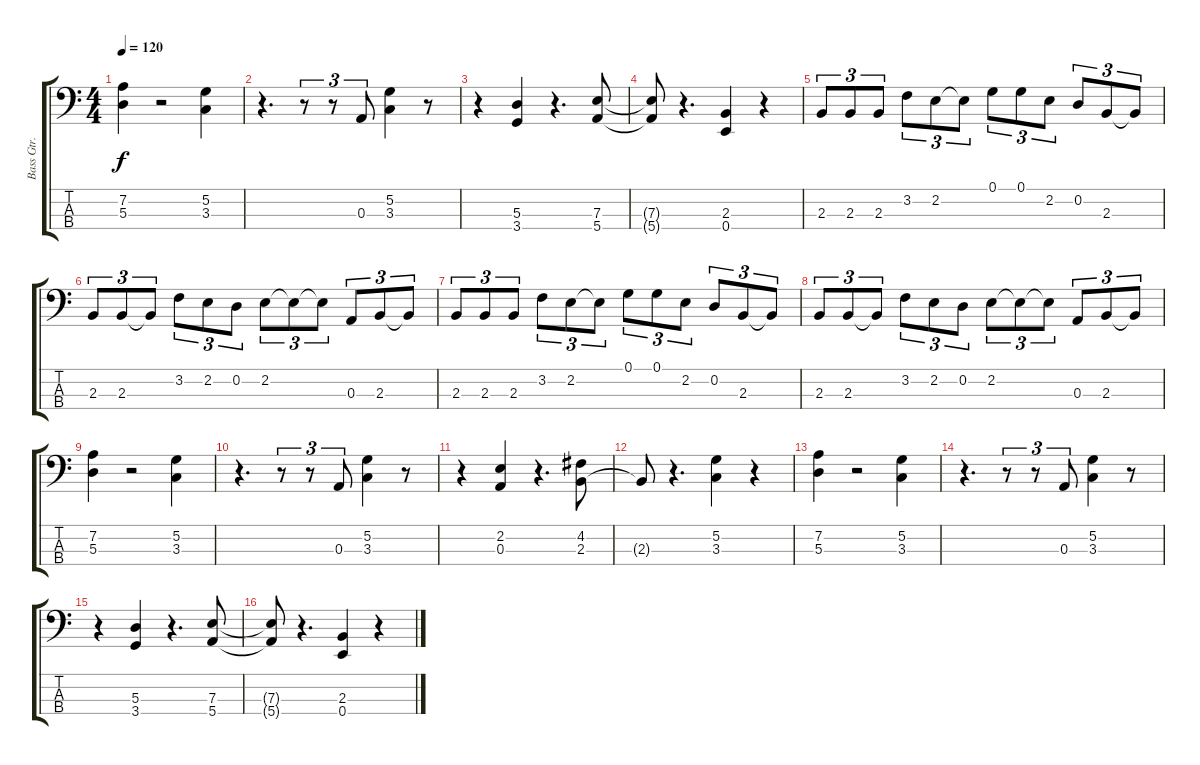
\track ("Bass Gtr." "Bass Gtr.") {instrument slapbass1}
\staff {score tabs}
\tuning (G2 D2 A1 E1) {hide}
\ts (4 4)
\tempo 120
\clef f4
\ks c
(7.2 5.3).4{dy f} r.2 (5.2 3.3).4 |
r.4{d} r.8{tu (3 2)} r.8{tu (3 2)} 0.3.8{tu (3 2)} (5.2 3.3).4 r.8 |
r.4 (5.3 3.4).4 r.4{d} (7.3 5.4).8 |
(7.3{t} 5.4{t}).8 r.4{d} (2.3 0.4).4 r.4 |
2.3.8{tu (3 2)} 2.3.8{tu (3 2)} 2.3.8{tu (3 2)} 3.2.8{tu (3 2)} 2.2.8{tu (3 2)} 2.2{t}.8{tu (3 2)} 0.1.8{tu (3 2)} 0.1.8{tu (3 2)} 2.2.8{tu (3 2)} 0.2.8{tu (3 2)} 2.3.8{tu (3 2)} 2.3{t}.8{tu (3 2)} |
2.3.8{tu (3 2)} 2.3.8{tu (3 2)} 2.3{t}.8{tu (3 2)} 3.2.8{tu (3 2)} 2.2.8{tu (3 2)} 0.2.8{tu (3 2)} 2.2.8{tu (3 2)} 2.2{t}.8{tu (3 2)} 2.2{t}.8{tu (3 2)} 0.3.8{tu (3 2)} 2.3.8{tu (3 2)} 2.3{t}.8{tu (3 2)} |
2.3.8{tu (3 2)} 2.3.8{tu (3 2)} 2.3.8{tu (3 2)} 3.2.8{tu (3 2)} 2.2.8{tu (3 2)} 2.2{t}.8{tu (3 2)} 0.1.8{tu (3 2)} 0.1.8{tu (3 2)} 2.2.8{tu (3 2)} 0.2.8{tu (3 2)} 2.3.8{tu (3 2)} 2.3{t}.8{tu (3 2)} |
2.3.8{tu (3 2)} 2.3.8{tu (3 2)} 2.3{t}.8{tu (3 2)} 3.2.8{tu (3 2)} 2.2.8{tu (3 2)} 0.2.8{tu (3 2)} 2.2.8{tu (3 2)} 2.2{t}.8{tu (3 2)} 2.2{t}.8{tu (3 2)} 0.3.8{tu (3 2)} 2.3.8{tu (3 2)} 2.3{t}.8{tu (3 2)} |
(7.2 5.3).4 r.2 (5.2 3.3).4 |
r.4{d} r.8{tu (3 2)} r.8{tu (3 2)} 0.3.8{tu (3 2)} (5.2 3.3).4 r.8 |
r.4 (2.2 0.3).4 r.4{d} (4.2 2.3).8 |
2.3{t}.8 r.4{d} (5.2 3.3).4 r.4 |
(7.2 5.3).4 r.2 (5.2 3.3).4 |
r.4{d} r.8{tu (3 2)} r.8{tu (3 2)} 0.3.8{tu (3 2)} (5.2 3.3).4 r.8 |
r.4 (5.3 3.4).4 r.4{d} (7.3 5.4).8 |
(7.3{t} 5.4{t}).8 r.4{d} (2.3 0.4).4 r.4
